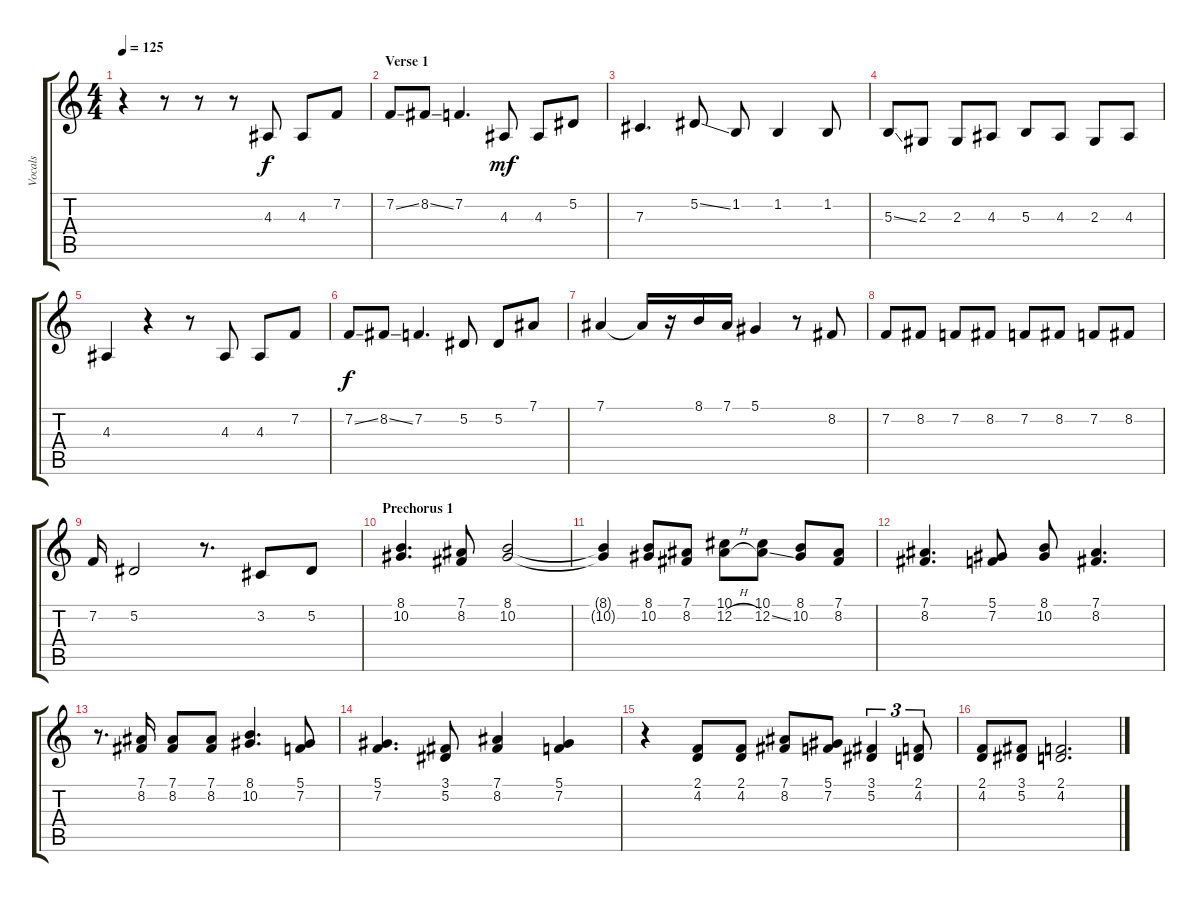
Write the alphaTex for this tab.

\track ("Vocals" "Vocals") {instrument altosax}
\staff {score tabs}
\tuning (Eb4 Bb3 Gb3 Db3 Ab2 Eb2) {hide}
\ts (4 4)
\tempo 125
\clef g2
\ks c
r.4{dy mf} r.8 r.8 r.8 4.3.8{dy f} 4.3.8 7.2.8 |
\section ("" "Verse 1")
7.2{ss}.8 8.2{ss}.8 7.2.4{d} 4.3.8{dy mf} 4.3.8 5.2.8 |
7.3.4{d} 5.2{ss}.8 1.2.8 1.2.4 1.2.8 |
5.3{ss}.8 2.3.8 2.3.8 4.3.8 5.3.8 4.3.8 2.3.8 4.3.8 |
4.3.4 r.4 r.8 4.3.8 4.3.8 7.2.8 |
7.2{ss}.8{dy f} 8.2{ss}.8 7.2.4{d} 5.2.8 5.2.8 7.1.8 |
7.1.4 7.1{t}.16 r.16 8.1.16 7.1.16 5.1.4 r.8 8.2.8 |
7.2.8 8.2.8 7.2.8 8.2.8 7.2.8 8.2.8 7.2.8 8.2.8 |
7.2.16 5.2.2 r.8{d} 3.2.8 5.2.8 |
\section ("" "Prechorus 1")
(8.1 10.2).4{d} (7.1 8.2).8 (8.1 10.2).2 |
(8.1{t} 10.2{t}).4 (8.1 10.2).8 (7.1 8.2).8 (10.1 12.2{h}).8 (10.1 12.2{ss}).8 (8.1 10.2).8 (7.1 8.2).8 |
(7.1 8.2).4{d} (5.1 7.2).8 (8.1 10.2).8 (7.1 8.2).4{d} |
r.8{d} (7.1 8.2).16 (7.1 8.2).8 (7.1 8.2).8 (8.1 10.2).4{d} (5.1 7.2).8 |
(5.1 7.2).4{d} (3.1 5.2).8 (7.1 8.2).4 (5.1 7.2).4 |
r.4 (2.1 4.2).8 (2.1 4.2).8 (7.1 8.2).8 (5.1 7.2).8 (3.1 5.2).4{tu (3 2)} (2.1 4.2).8{tu (3 2)} |
(2.1 4.2).8 (3.1 5.2).8 (2.1 4.2).2{d}
